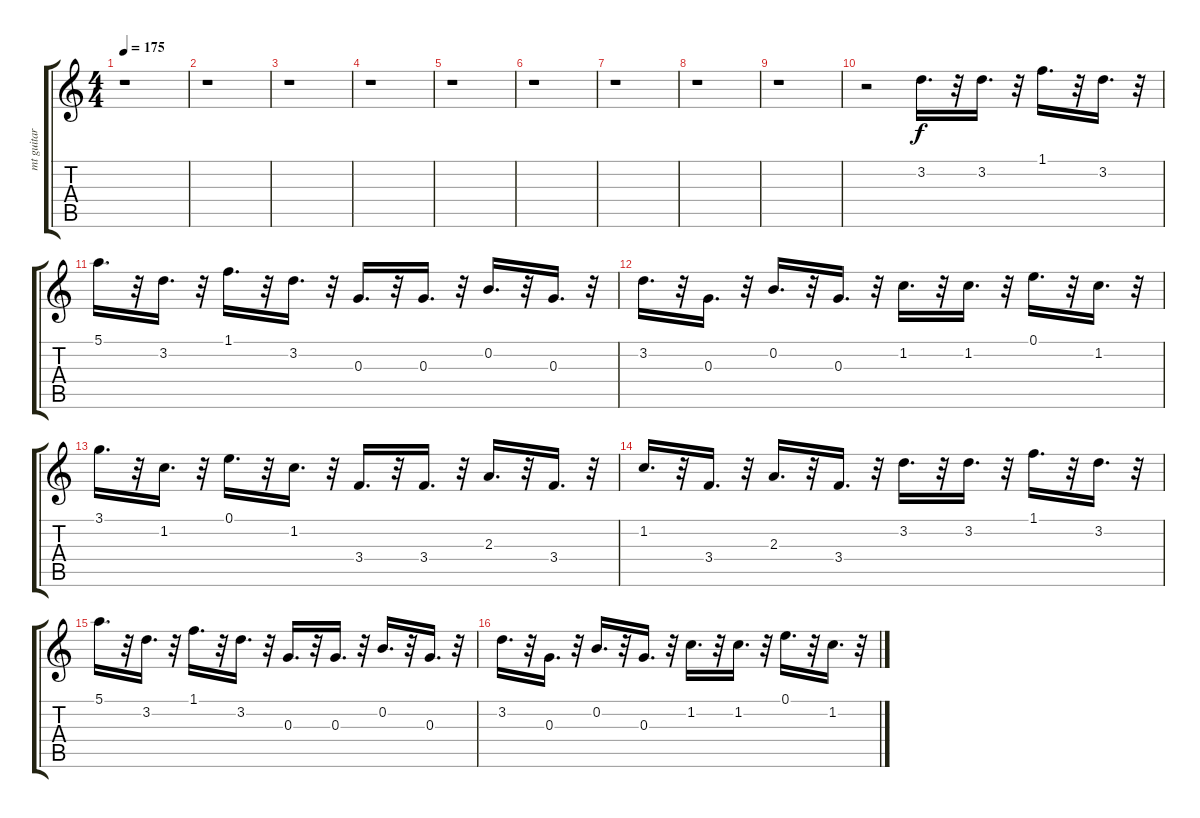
\track ("mt guitar" "mt guitar") {instrument electricguitarmuted}
\staff {score tabs}
\tuning (E4 B3 G3 D3 A2 E2) {hide}
\ts (4 4)
\tempo 175
\clef g2
\ks c
r.1{dy f} |
r.1 |
r.1 |
r.1 |
r.1 |
r.1 |
r.1 |
r.1 |
r.1 |
r.2 3.2.16{d} r.32 3.2.16{d} r.32 1.1.16{d} r.32 3.2.16{d} r.32 |
5.1.16{d} r.32 3.2.16{d} r.32 1.1.16{d} r.32 3.2.16{d} r.32 0.3.16{d} r.32 0.3.16{d} r.32 0.2.16{d} r.32 0.3.16{d} r.32 |
3.2.16{d} r.32 0.3.16{d} r.32 0.2.16{d} r.32 0.3.16{d} r.32 1.2.16{d} r.32 1.2.16{d} r.32 0.1.16{d} r.32 1.2.16{d} r.32 |
3.1.16{d} r.32 1.2.16{d} r.32 0.1.16{d} r.32 1.2.16{d} r.32 3.4.16{d} r.32 3.4.16{d} r.32 2.3.16{d} r.32 3.4.16{d} r.32 |
1.2.16{d} r.32 3.4.16{d} r.32 2.3.16{d} r.32 3.4.16{d} r.32 3.2.16{d} r.32 3.2.16{d} r.32 1.1.16{d} r.32 3.2.16{d} r.32 |
5.1.16{d} r.32 3.2.16{d} r.32 1.1.16{d} r.32 3.2.16{d} r.32 0.3.16{d} r.32 0.3.16{d} r.32 0.2.16{d} r.32 0.3.16{d} r.32 |
3.2.16{d} r.32 0.3.16{d} r.32 0.2.16{d} r.32 0.3.16{d} r.32 1.2.16{d} r.32 1.2.16{d} r.32 0.1.16{d} r.32 1.2.16{d} r.32
